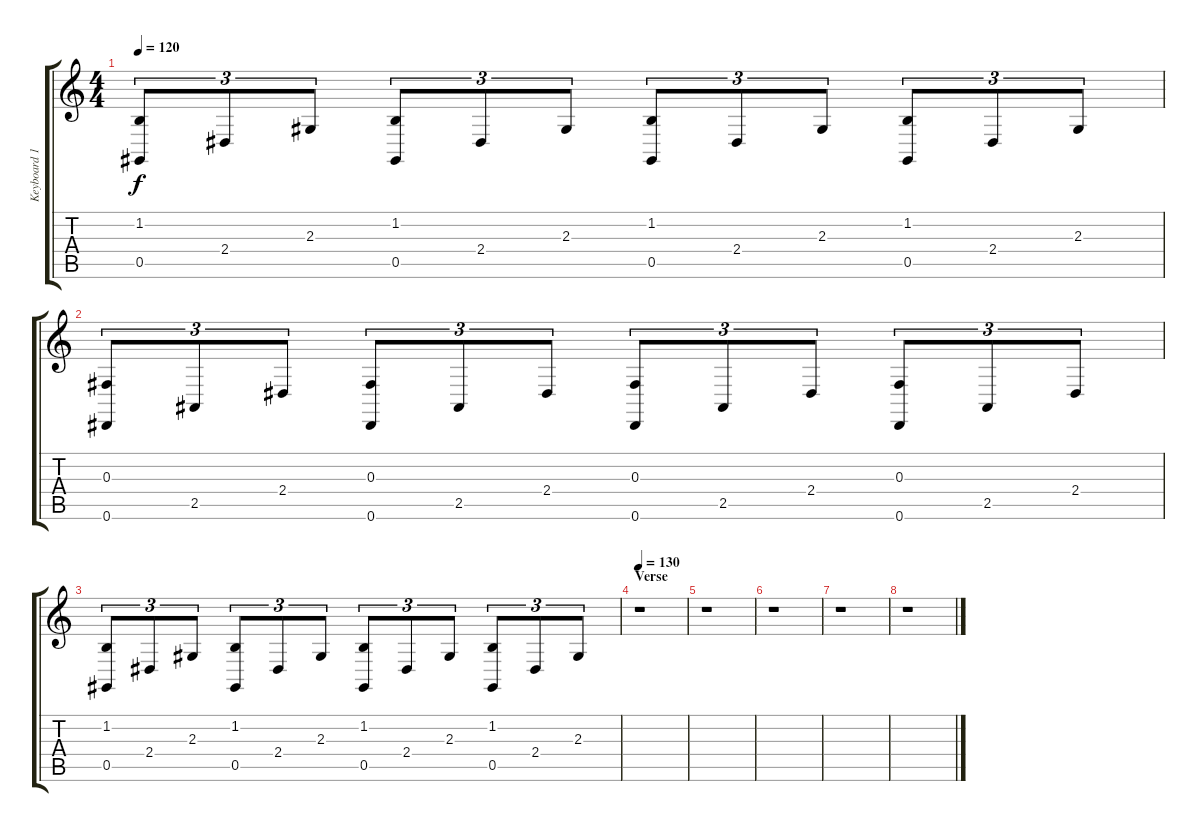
\track ("Keyboard 1" "Keyboard 1") {instrument harpsichord}
\staff {score tabs}
\tuning (Eb4 Bb3 Gb3 Db3 Ab2 Eb2) {hide}
\ts (4 4)
\tempo 120
\clef g2
\ks c
(1.2 0.5).8{tu (3 2) dy f} 2.4.8{tu (3 2)} 2.3.8{tu (3 2)} (1.2 0.5).8{tu (3 2)} 2.4.8{tu (3 2)} 2.3.8{tu (3 2)} (1.2 0.5).8{tu (3 2)} 2.4.8{tu (3 2)} 2.3.8{tu (3 2)} (1.2 0.5).8{tu (3 2)} 2.4.8{tu (3 2)} 2.3.8{tu (3 2)} |
(0.3 0.6).8{tu (3 2)} 2.5.8{tu (3 2)} 2.4.8{tu (3 2)} (0.3 0.6).8{tu (3 2)} 2.5.8{tu (3 2)} 2.4.8{tu (3 2)} (0.3 0.6).8{tu (3 2)} 2.5.8{tu (3 2)} 2.4.8{tu (3 2)} (0.3 0.6).8{tu (3 2)} 2.5.8{tu (3 2)} 2.4.8{tu (3 2)} |
(1.2 0.5).8{tu (3 2)} 2.4.8{tu (3 2)} 2.3.8{tu (3 2)} (1.2 0.5).8{tu (3 2)} 2.4.8{tu (3 2)} 2.3.8{tu (3 2)} (1.2 0.5).8{tu (3 2)} 2.4.8{tu (3 2)} 2.3.8{tu (3 2)} (1.2 0.5).8{tu (3 2)} 2.4.8{tu (3 2)} 2.3.8{tu (3 2)} |
\section ("" "Verse ")
\tempo 130
r.1 |
r.1 |
r.1 |
r.1 |
r.1
